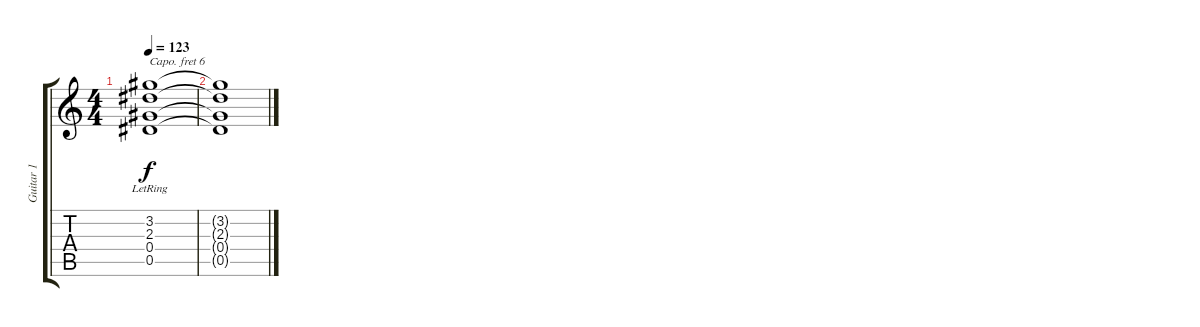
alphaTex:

\track ("Guitar 1" "Guitar 1") {instrument acousticguitarsteel}
\staff {score tabs}
\capo 6
\tuning (E4 B3 G3 D3 A2 E2) {hide}
\ts (4 4)
\tempo 123
\clef g2
\ks c
(3.2{lr} 2.3{lr} 0.4{lr} 0.5{lr}).1{dy f} |
(3.2{t} 2.3{t} 0.4{t} 0.5{t}).1
